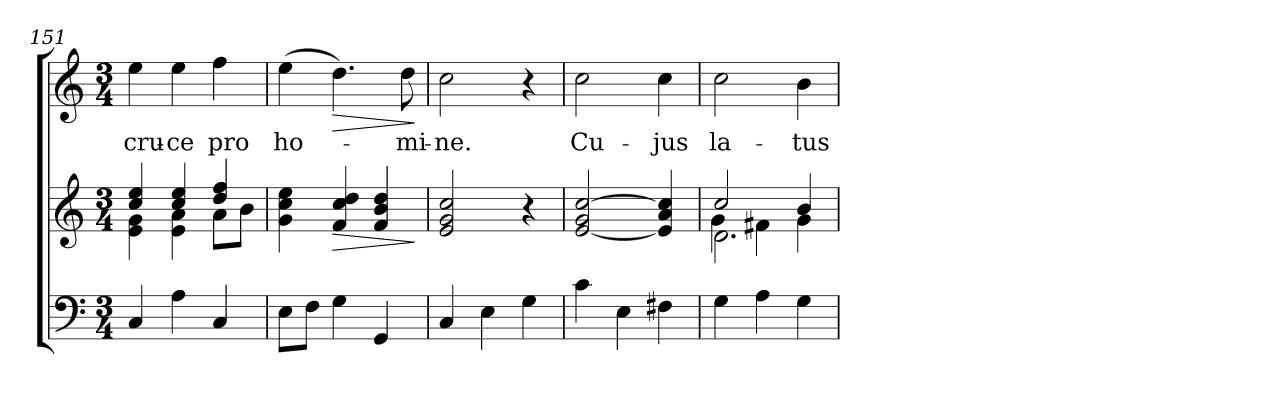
**kern	**kern	**dynam	**kern	**text	**dynam
*part2	*part2	*part2	*part1	*part1	*part1
*staff3	*staff2	*staff2/3	*staff1	*staff1	*staff1
*clefF4	*clefG2	*	*clefG2	*	*
*	*	*	*ITrd7c12	*	*
*k[]	*k[]	*	*k[]	*	*
*C:	*C:	*	*C:	*	*
*M3/4	*M3/4	*	*M3/4	*	*
=151	=151	=151	=151	=151	=151
*	*^	*	*	*	*
!	!	!	!	!	!LO:LY:b	!
4C/	4cc/ 4ee/	4e\ 4g\	.	4e\	cru-	.
!	!	!	!	!	!LO:LY:b	!
4A\	4cc/ 4ee/	4e\ 4a\	.	4e\	-ce	.
!	!	!	!	!	!LO:LY:b	!
4C/	4dd/ 4ff/	8a\L	.	4f\	pro	.
.	.	8b\J	.	.	.	.
=152	=152	=152	=152	=152	=152	=152
!	!	!	!	!	!LO:LY:b	!
*	*v	*v	*	*	*	*
8E\L	4g\ 4cc\ 4ee\	.	(>4e\	ho-	.
8F\J	.	.	.	.	.
!	!	!LO:HP:b	!	!	!LO:HP:b
4G\	4f/ 4cc/ 4dd/	>	4.d\)	.	>
4GG/	4f/ 4b/ 4dd/	.	.	.	.
!	!	!	!	!LO:LY:b	!
.	.	.	8d\	-mi-	.
.	.	]	.	.	]
=153	=153	=153	=153	=153	=153
!	!	!	!	!LO:LY:b	!
4C/	2e/ 2g/ 2cc/	.	2c\	-ne.	.
4E\	.	.	.	.	.
4G\	4r	.	4r	.	.
=154	=154	=154	=154	=154	=154
!	!	!	!	!LO:LY:b	!
4c\	[2e/ 2g/ [2cc/	.	2c\	Cu-	.
4E\	.	.	.	.	.
!	!	!	!	!LO:LY:b	!
4F#X\	4e/] 4a/ 4cc/]	.	4c\	-jus	.
!!LO:LB:g=z
=155	=155	=155	=155	=155	=155
*	*^	*	*	*	*
*	*	*^	*	*	*	*
!	!	!	!	!	!	!LO:LY:b	!
4G\	2cc/	2.d\	4g\	.	2c\	la-	.
4A\	.	.	4f#X\	.	.	.	.
!	!	!	!	!	!	!LO:LY:b	!
4G\	4b/	.	4g\	.	4B\	-tus	.
*	*v	*v	*v	*	*	*	*
=	=	=	=	=	=
*-	*-	*-	*-	*-	*-
